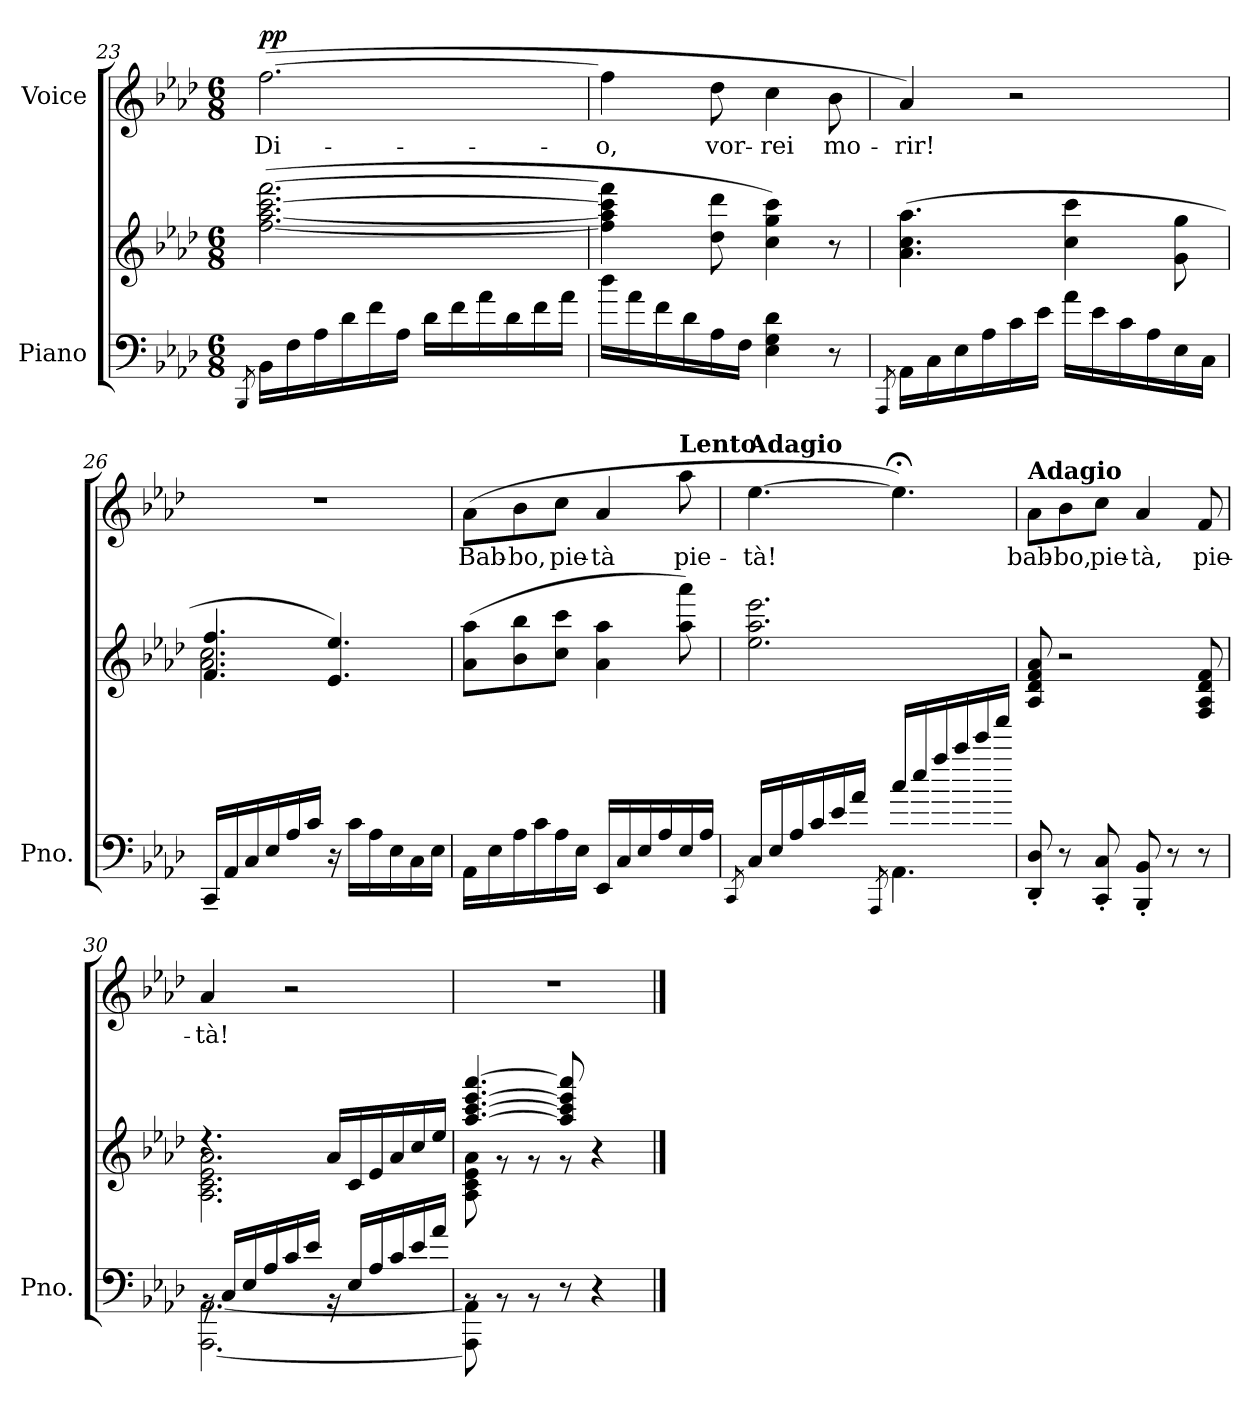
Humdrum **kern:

**kern	**kern	**dynam	**kern	**text	**dynam
*part2	*part2	*part2	*part1	*part1	*part1
*staff3	*staff2	*staff2/3	*staff1	*staff1	*staff1
*I"Piano	*	*	*I"Voice	*	*
*I'Pno.	*	*	*	*	*
*clefF4	*clefG2	*	*clefG2	*	*
*k[b-e-a-d-]	*k[b-e-a-d-]	*	*k[b-e-a-d-]	*	*
*M6/8	*M6/8	*	*M6/8	*	*
=23	=23	=23	=23	=23	=23
8qBBB-/	.	.	.	.	.
!	!	!	!	!LO:LY:b	!LO:DY:a
16BB-\LL	([2.ff\ [2.aa-\ [2.ccc\ [2.fff\	.	([2.ff\	Di-	pp
16F\	.	.	.	.	.
16A-\	.	.	.	.	.
16d-\	.	.	.	.	.
16f\	.	.	.	.	.
16A-\JJ	.	.	.	.	.
16d-\LL	.	.	.	.	.
16f\	.	.	.	.	.
16a-\	.	.	.	.	.
16d-\	.	.	.	.	.
16f\	.	.	.	.	.
16a-\JJ	.	.	.	.	.
=24	=24	=24	=24	=24	=24
!	!	!	!	!LO:LY:b	!
16dd-\LL	4ff\] 4aa-\] 4ccc\] 4fff\]	.	4ff\]	-o,	.
16a-\	.	.	.	.	.
16f\	.	.	.	.	.
16d-\	.	.	.	.	.
*	*	*	*MM56	*	*
!	!	!	!	!LO:LY:b	!
16A-\	8dd-\ 8ddd-\	.	8dd-\	vor-	.
16F\JJ	.	.	.	.	.
*	*	*	*MM54	*	*
!	!	!	!	!LO:LY:b	!
4E-\ 4G\ 4d-\	4cc\ 4gg\ 4ccc\)	.	4cc\	-rei	.
*	*	*	*MM50	*	*
!	!	!	!	!LO:LY:b	!
8r	8r	.	8b-\	mo-	.
!!LO:LB:g=z
=25	=25	=25	=25	=25	=25
*	*	*	*MM60	*	*
8qAAA-/	.	.	.	.	.
!	!	!LO:DY:a=2	!	!LO:LY:b	!
16AA-\LL	(4.a-\ 4.cc\ 4.aa-\	other-dynamics	4a-/)	-rir!	.
16C\	.	.	.	.	.
16E-\	.	.	.	.	.
16A-\	.	.	.	.	.
16c\	.	.	2r	.	.
16e-\JJ	.	.	.	.	.
16a-\LL	4cc\ 4ccc\	.	.	.	.
16e-\	.	.	.	.	.
16c\	.	.	.	.	.
16A-\	.	.	.	.	.
16E-\	8g\ 8gg\	.	.	.	.
16C\JJ	.	.	.	.	.
=26	=26	=26	=26	=26	=26
*	*^	*	*	*	*
16CC~/LL	4.f/ 4.ff/	2.a-\ 2.cc\	.	2.r	.	.
16AA-/	.	.	.	.	.	.
16C/	.	.	.	.	.	.
16E-/	.	.	.	.	.	.
16A-/	.	.	.	.	.	.
16c/JJ	.	.	.	.	.	.
16r	4.e-/ 4.ee-/)	.	.	.	.	.
16c\LL	.	.	.	.	.	.
16A-\	.	.	.	.	.	.
16E-\	.	.	.	.	.	.
16C\	.	.	.	.	.	.
16E-\JJ	.	.	.	.	.	.
*	*v	*v	*	*	*	*
=27	=27	=27	=27	=27	=27
!	!	!	!	!LO:LY:b	!
16AA-\LL	(8a-\ 8aa-\L	.	(8a-\L	Bab-	.
16E-\	.	.	.	.	.
!	!	!	!	!LO:LY:b	!
16A-\	8b-\ 8bb-\	.	8b-\	-bo,	.
16c\	.	.	.	.	.
!	!	!	!	!LO:LY:b	!
16A-\	8cc\ 8ccc\J	.	8cc\J	pie-	.
16E-\JJ	.	.	.	.	.
!	!	!	!	!LO:LY:b	!
16EE-/LL	4a-\ 4aa-\	.	4a-/	-tà	.
16C/	.	.	.	.	.
16E-/	.	.	.	.	.
16A-/	.	.	.	.	.
!	!	!	!LO:TX:a:B:t=Lento	!	!
!	!	!	!	!LO:LY:b	!
16E-/	8aa-\ 8aaa-\)	.	8aa-\	pie-	.
16A-/JJ	.	.	.	.	.
!!LO:PB:g=z
=28	=28	=28	=28	=28	=28
8qCC/	.	.	.	.	.
*^	*	*	*	*	*
!	!	!	!	!LO:TX:a:B:t=Adagio	!	!
!	!	!	!	!	!LO:LY:b	!
16C/LL	4.ryy	2.ee-\ 2.aa-\ 2.eee-\	.	[4.ee-\	-tà!	.
16E-/	.	.	.	.	.	.
16A-/	.	.	.	.	.	.
16c/	.	.	.	.	.	.
16e-/	.	.	.	.	.	.
!	!	!	!LO:DY:a=2	!	!	!
16a-/JJ	.	.	other-dynamics	.	.	.
.	8qAAA-/	.	.	.	.	.
16cc/LL	4.AA-\	.	.	4.ee-;<\])	.	.
16ee-/	.	.	.	.	.	.
16aa-/	.	.	.	.	.	.
16ccc/	.	.	.	.	.	.
16eee-/	.	.	.	.	.	.
16aaa-/JJ	.	.	.	.	.	.
*v	*v	*	*	*	*	*
=29	=29	=29	=29	=29	=29
!	!	!	!LO:TX:a:B:t=Adagio	!	!
!	!	!	!	!LO:LY:b	!
8DD-/' 8D-/'	8A-/ 8d-/ 8f/ 8a-/	.	8a-\L	bab-	.
!	!	!	!	!LO:LY:b	!
8r	2r	.	8b-\	-bo,	.
!	!	!	!	!LO:LY:b	!
8CC/' 8C/'	.	.	8cc\J	pie-	.
!	!	!	!	!LO:LY:b	!
8BBB-/' 8BB-/'	.	.	4a-/	-tà,	.
8r	.	.	.	.	.
!	!	!	!	!LO:LY:b	!
8r	8F/ 8A-/ 8d-/ 8f/	.	8f/	pie-	.
!!LO:LB:g=z
=30	=30	=30	=30	=30	=30
*^	*^	*	*	*	*
!	!	!	!	!	!	!LO:LY:b	!
16rBB	[2.AAA-\ [2.AA-\	4.rdd	2.A-\ 2.c\ 2.e-\ 2.a-\	.	4a-/	-tà!	.
16C/LL	.	.	.	.	.	.	.
16E-/	.	.	.	.	.	.	.
16A-/	.	.	.	.	.	.	.
16c/	.	.	.	.	2r	.	.
16e-/JJ	.	.	.	.	.	.	.
!	!	!	!	!LO:DY:a	!	!	!
16rBB	.	16a-/LL	.	other-dynamics	.	.	.
16E-/LL	.	16c/	.	.	.	.	.
16A-/	.	16e-/	.	.	.	.	.
16c/	.	16a-/	.	.	.	.	.
16e-/	.	16cc/	.	.	.	.	.
16a-/JJ	.	16ee-/JJ	.	.	.	.	.
=31	=31	=31	=31	=31	=31	=31	=31
8rBB	8AAA-\] 8AA-\]	[4.aa-/ [4.ccc/ [4.eee-/ [4.aaa-/	8A-\ 8c\ 8e-\ 8a-\	.	2.r	.	.
8rBB	2ryy	.	8r	.	.	.	.
8rBB	.	.	8r	.	.	.	.
8r	.	8aa-/] 8ccc/] 8eee-/] 8aaa-/]	8r	.	.	.	.
4r	.	4r	4ryy	.	.	.	.
.	8ryy	.	.	.	.	.	.
*v	*v	*	*	*	*	*	*
*	*v	*v	*	*	*	*
==	==	==	==	==	==
*-	*-	*-	*-	*-	*-
